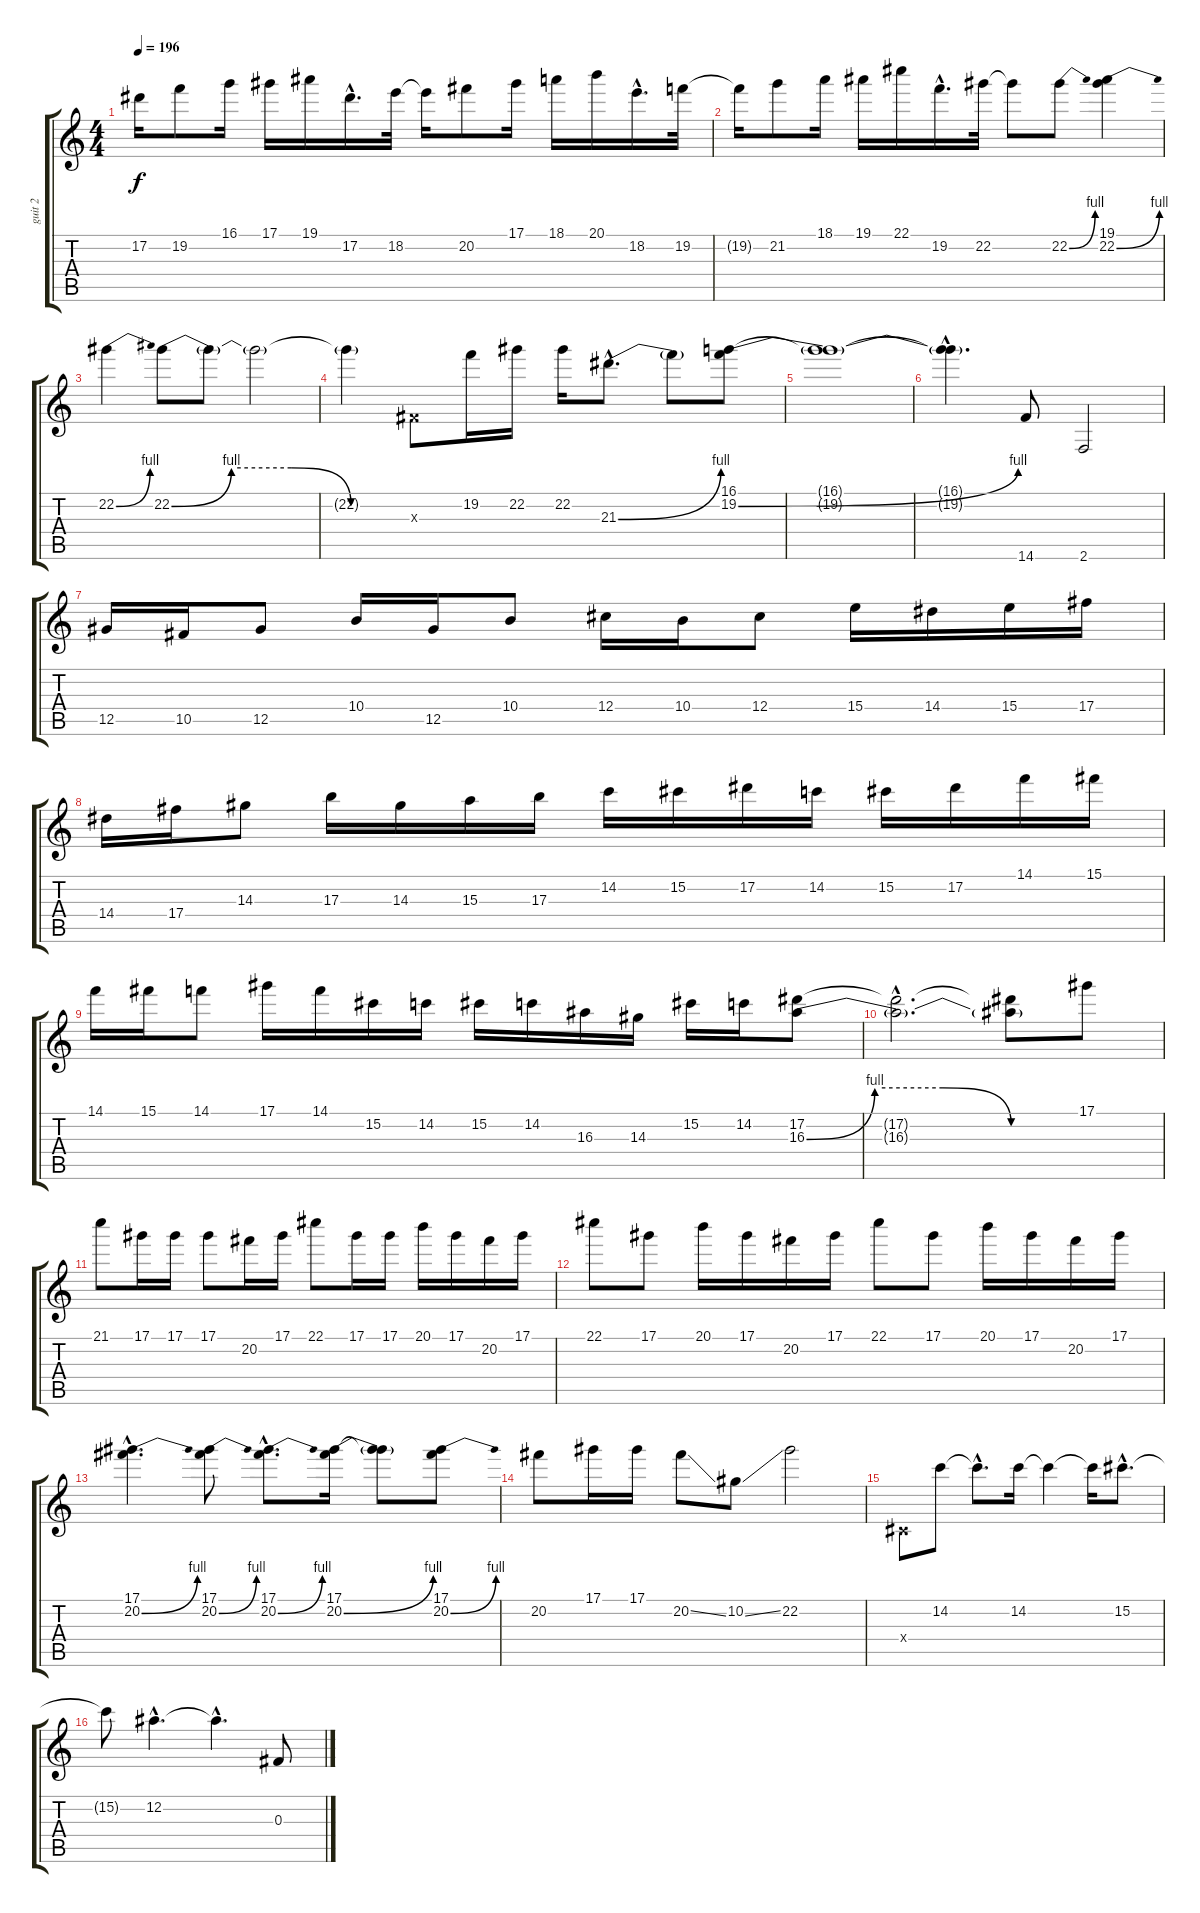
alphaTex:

\track ("guit 2" "guit 2") {instrument distortionguitar}
\staff {score tabs}
\tuning (Eb4 Bb3 Gb3 Db3 Ab2 Eb2) {hide}
\ts (4 4)
\tempo 196
\clef g2
\ks c
17.2{t}.16{dy f} 19.2.8 16.1.16 17.1.16 19.1.16 17.2{hac}.16{d} 18.2.32 18.2{t}.16 20.2.8 17.1.16 18.1.16 20.1.16 18.2{hac}.16{d} 19.2.32 |
19.2{t}.16 21.2.8 18.1.16 19.1.16 22.1.16 19.2{hac}.16{d} 22.2.32 22.2{t}.8 22.2{be (bend 0 0 60 4)}.8 (19.1 22.2{be (bend 0 0 60 4)}).4 |
22.2{be (bend 0 0 60 4)}.4 22.2{be (custom 0 0 15 4 30 4 45 0 60 0)}.8 22.2{t}.8 22.2{t}.2 |
22.2{t}.4 0.3{x}.8 19.2.16 22.2.16 22.2.16 21.3{be (bend 0 0 60 4) hac}.8{d} 21.3{t}.8 (16.1 19.2{be (bend 0 0 60 4)}).8 |
(16.1{t} 19.2{t}).1 |
(16.1{hac t} 19.2{hac t}).4{d} 14.6.8 2.6.2 |
12.5.16 10.5.16 12.5.8 10.4.16 12.5.16 10.4.8 12.4.16 10.4.16 12.4.8 15.4.16 14.4.16 15.4.16 17.4.16 |
14.4.16 17.4.16 14.3.8 17.3.16 14.3.16 15.3.16 17.3.16 14.2.16 15.2.16 17.2.16 14.2.16 15.2.16 17.2.16 14.1.16 15.1.16 |
14.1.16 15.1.16 14.1.8 17.1.16 14.1.16 15.2.16 14.2.16 15.2.16 14.2.16 16.3.16 14.3.16 15.2.16 14.2.16 (17.2 16.3{be (custom 0 0 15 4 30 4 45 0 60 0)}).8 |
(17.2{hac t} 16.3{hac t}).2{d} (17.2{t} 16.3{t}).8 17.1.8 |
21.1.8 17.1.16 17.1.16 17.1.8 20.2.16 17.1.16 22.1.8 17.1.16 17.1.16 20.1.16 17.1.16 20.2.16 17.1.16 |
22.1.8 17.1.8 20.1.16 17.1.16 20.2.16 17.1.16 22.1.8 17.1.8 20.1.16 17.1.16 20.2.16 17.1.16 |
(17.1{hac} 20.2{be (bend 0 0 60 4) hac}).4{d} (17.1 20.2{be (bend 0 0 60 4)}).8 (17.1{hac} 20.2{be (bend 0 0 60 4) hac}).8{d} (17.1 20.2{be (bend 0 0 60 4)}).16 (17.1{t} 20.2{t}).8 (17.1 20.2{be (bend 0 0 60 4)}).8 |
20.2.8 17.1.16 17.1.16 20.2{ss}.8 10.2{ss}.8 22.2.2 |
0.4{x}.8 14.2.8 14.2{hac t}.8{d} 14.2.16 14.2{t}.4 14.2{t}.16 15.2{hac}.8{d} |
15.2{t}.8 12.2{hac}.4{d} 12.2{hac t}.4{d} 0.3.8
